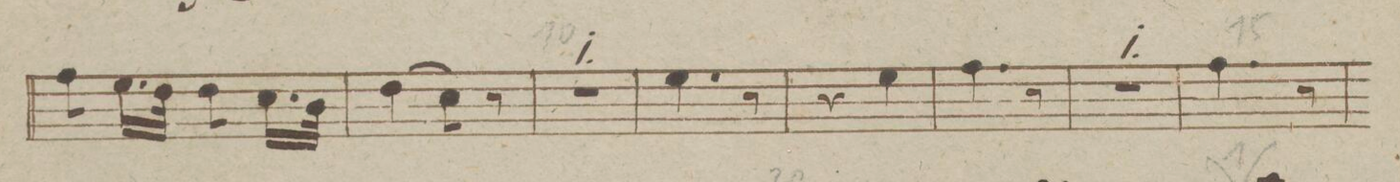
**kern	**dynam
*I"Clarinetto 1o. in B	*
*clefG2	*
*k[b-e-]	*
*M2/4	*
8ee-\	.
16.dd\LL	.
32cc\JJk	.
8cc\	.
16.b-\LL	.
32a\JJk	.
=9	=9
(4cc\	.
8b-\)	.
8r	.
=10	=10
2r	.
=11	=11
4.dd\	.
8r	.
=12	=12
4r	.
4dd\	.
=13	=13
4.ee-\	.
8r	.
=14	=14
2r	.
=15	=15
4.ee-\	.
8r	.
=16	=16
*-	*-
